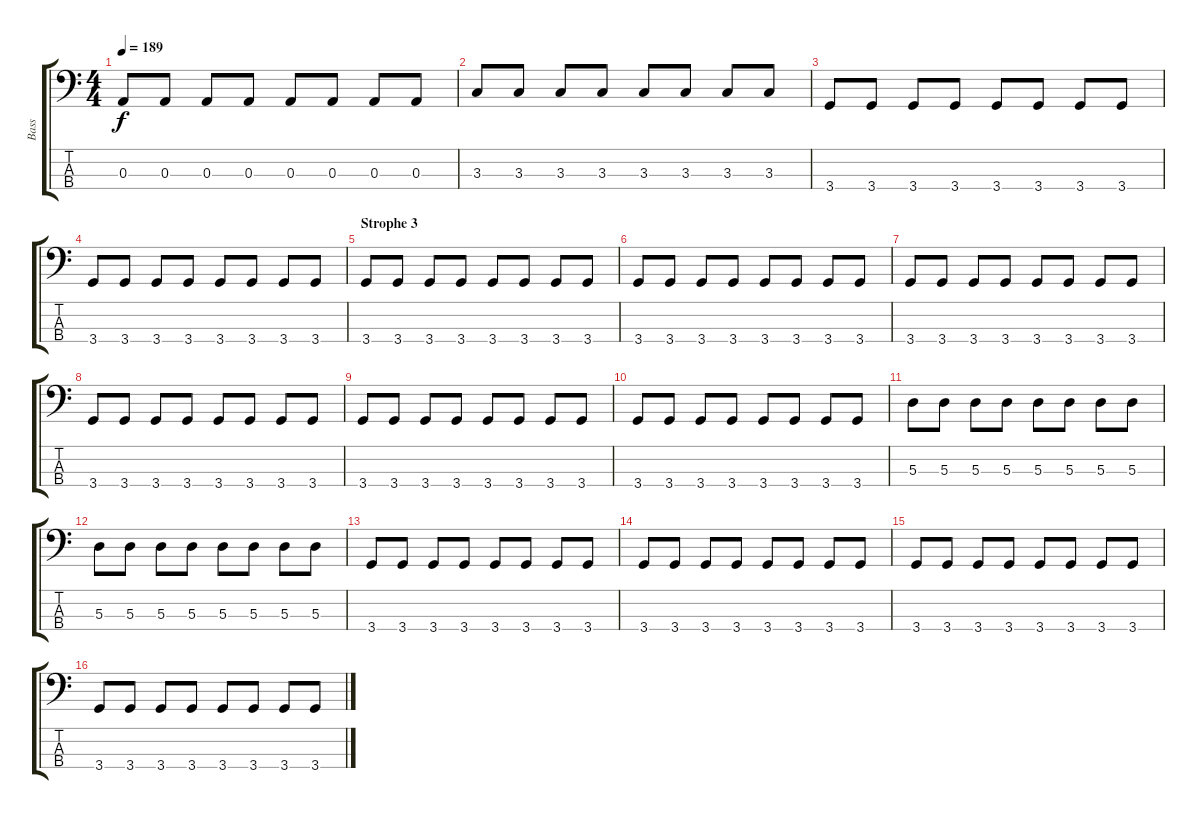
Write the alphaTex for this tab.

\track ("Bass" "Bass") {instrument electricbasspick}
\staff {score tabs}
\tuning (G2 D2 A1 E1) {hide}
\ts (4 4)
\tempo 189
\clef f4
\ks c
0.3.8{dy f} 0.3.8 0.3.8 0.3.8 0.3.8 0.3.8 0.3.8 0.3.8 |
3.3.8 3.3.8 3.3.8 3.3.8 3.3.8 3.3.8 3.3.8 3.3.8 |
3.4.8 3.4.8 3.4.8 3.4.8 3.4.8 3.4.8 3.4.8 3.4.8 |
3.4.8 3.4.8 3.4.8 3.4.8 3.4.8 3.4.8 3.4.8 3.4.8 |
\section ("" "Strophe 3")
3.4.8 3.4.8 3.4.8 3.4.8 3.4.8 3.4.8 3.4.8 3.4.8 |
3.4.8 3.4.8 3.4.8 3.4.8 3.4.8 3.4.8 3.4.8 3.4.8 |
3.4.8 3.4.8 3.4.8 3.4.8 3.4.8 3.4.8 3.4.8 3.4.8 |
3.4.8 3.4.8 3.4.8 3.4.8 3.4.8 3.4.8 3.4.8 3.4.8 |
3.4.8 3.4.8 3.4.8 3.4.8 3.4.8 3.4.8 3.4.8 3.4.8 |
3.4.8 3.4.8 3.4.8 3.4.8 3.4.8 3.4.8 3.4.8 3.4.8 |
5.3.8 5.3.8 5.3.8 5.3.8 5.3.8 5.3.8 5.3.8 5.3.8 |
5.3.8 5.3.8 5.3.8 5.3.8 5.3.8 5.3.8 5.3.8 5.3.8 |
3.4.8 3.4.8 3.4.8 3.4.8 3.4.8 3.4.8 3.4.8 3.4.8 |
3.4.8 3.4.8 3.4.8 3.4.8 3.4.8 3.4.8 3.4.8 3.4.8 |
3.4.8 3.4.8 3.4.8 3.4.8 3.4.8 3.4.8 3.4.8 3.4.8 |
3.4.8 3.4.8 3.4.8 3.4.8 3.4.8 3.4.8 3.4.8 3.4.8
